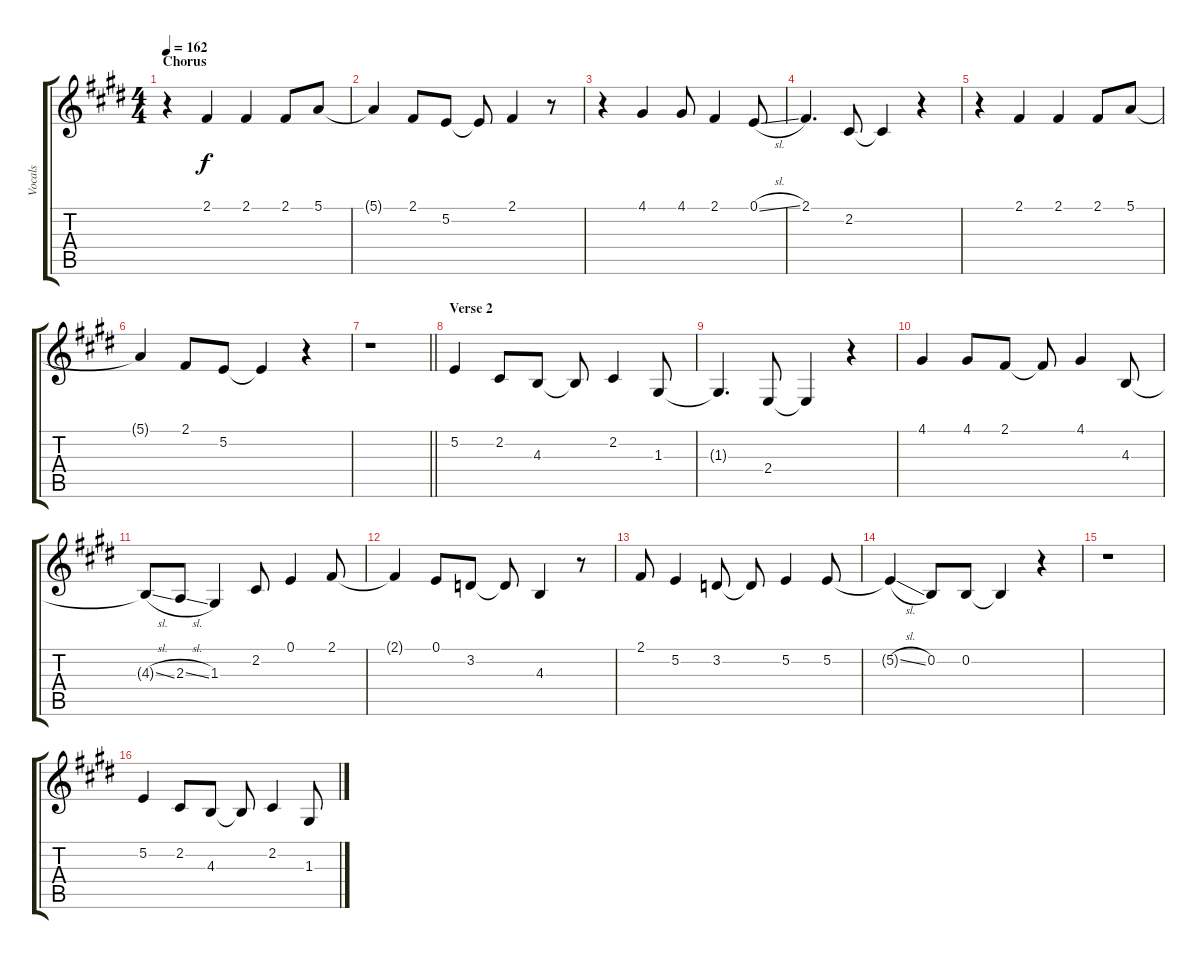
\track ("Vocals" "Vocals") {instrument lead6voice}
\staff {score tabs}
\tuning (E4 B3 G3 D3 A2 E2) {hide}
\ts (4 4)
\section ("" "Chorus")
\tempo 162
\clef g2
\ks e
r.4{dy f} 2.1.4 2.1.4 2.1.8 5.1.8 |
5.1{t}.4 2.1.8 5.2.8 5.2{t}.8 2.1.4 r.8 |
r.4 4.1.4 4.1.8 2.1.4 0.1{sl}.8 |
2.1.4{d} 2.2.8 2.2{t}.4 r.4 |
r.4 2.1.4 2.1.4 2.1.8 5.1.8 |
5.1{t}.4 2.1.8 5.2.8 5.2{t}.4 r.4 |
\barLineRight lightlight
r.1 |
\section ("" "Verse 2")
5.2.4 2.2.8 4.3.8 4.3{t}.8 2.2.4 1.3.8 |
1.3{t}.4{d} 2.4.8 2.4{t}.4 r.4 |
4.1.4 4.1.8 2.1.8 2.1{t}.8 4.1.4 4.3.8 |
4.3{sl t}.8 2.3{sl}.8 1.3.4 2.2.8 0.1.4 2.1.8 |
2.1{t}.4 0.1.8 3.2.8 3.2{t}.8 4.3.4 r.8 |
2.1.8 5.2.4 3.2.8 3.2{t}.8 5.2.4 5.2.8 |
5.2{sl t}.4 0.2.8 0.2.8 0.2{t}.4 r.4 |
r.1 |
5.2.4 2.2.8 4.3.8 4.3{t}.8 2.2.4 1.3.8
